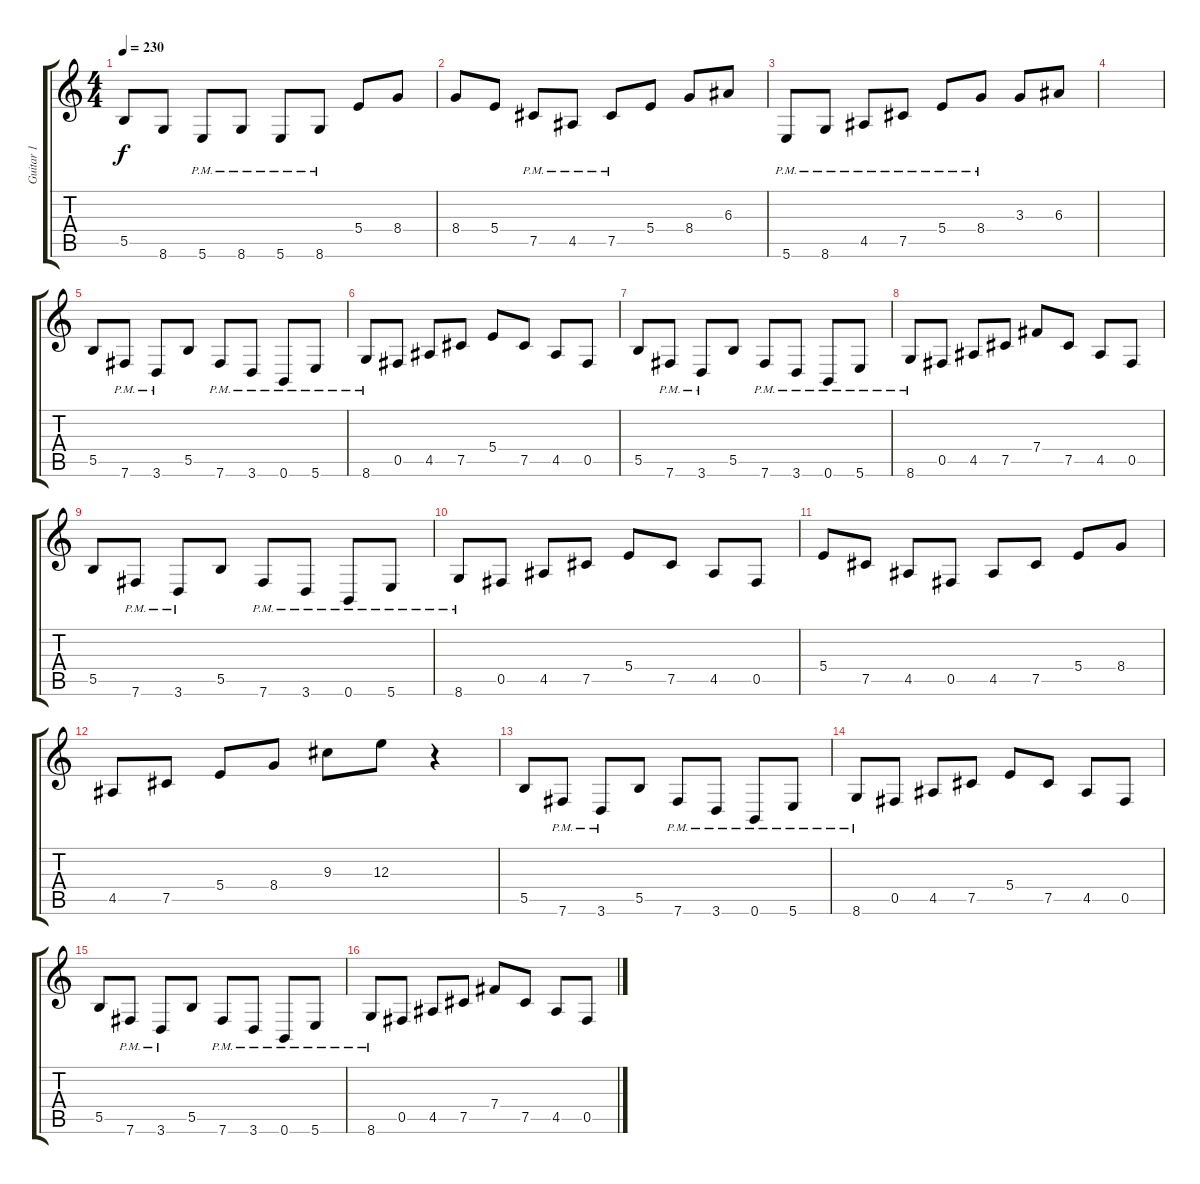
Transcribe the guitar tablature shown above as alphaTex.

\track ("Guitar 1" "Guitar 1") {instrument distortionguitar}
\staff {score tabs}
\tuning (Db4 Ab3 E3 B2 Gb2 B1) {hide}
\ts (4 4)
\tempo 230
\clef g2
\ks c
5.5.8{dy f} 8.6.8 5.6{pm}.8 8.6{pm}.8 5.6{pm}.8 8.6{pm}.8 5.4.8 8.4.8 |
8.4.8 5.4.8 7.5{pm}.8 4.5{pm}.8 7.5{pm}.8 5.4.8 8.4.8 6.3.8 |
5.6{pm}.8 8.6{pm}.8 4.5{pm}.8 7.5{pm}.8 5.4{pm}.8 8.4{pm}.8 3.3.8 6.3.8 |
|
5.5.8 7.6{pm}.8 3.6{pm}.8 5.5.8 7.6{pm}.8 3.6{pm}.8 0.6{pm}.8 5.6{pm}.8 |
8.6{pm}.8 0.5.8 4.5.8 7.5.8 5.4.8 7.5.8 4.5.8 0.5.8 |
5.5.8 7.6{pm}.8 3.6{pm}.8 5.5.8 7.6{pm}.8 3.6{pm}.8 0.6{pm}.8 5.6{pm}.8 |
8.6{pm}.8 0.5.8 4.5.8 7.5.8 7.4.8 7.5.8 4.5.8 0.5.8 |
5.5.8 7.6{pm}.8 3.6{pm}.8 5.5.8 7.6{pm}.8 3.6{pm}.8 0.6{pm}.8 5.6{pm}.8 |
8.6{pm}.8 0.5.8 4.5.8 7.5.8 5.4.8 7.5.8 4.5.8 0.5.8 |
5.4.8 7.5.8 4.5.8 0.5.8 4.5.8 7.5.8 5.4.8 8.4.8 |
4.5.8 7.5.8 5.4.8 8.4.8 9.3.8 12.3.8 r.4 |
5.5.8 7.6{pm}.8 3.6{pm}.8 5.5.8 7.6{pm}.8 3.6{pm}.8 0.6{pm}.8 5.6{pm}.8 |
8.6{pm}.8 0.5.8 4.5.8 7.5.8 5.4.8 7.5.8 4.5.8 0.5.8 |
5.5.8 7.6{pm}.8 3.6{pm}.8 5.5.8 7.6{pm}.8 3.6{pm}.8 0.6{pm}.8 5.6{pm}.8 |
8.6{pm}.8 0.5.8 4.5.8 7.5.8 7.4.8 7.5.8 4.5.8 0.5.8
